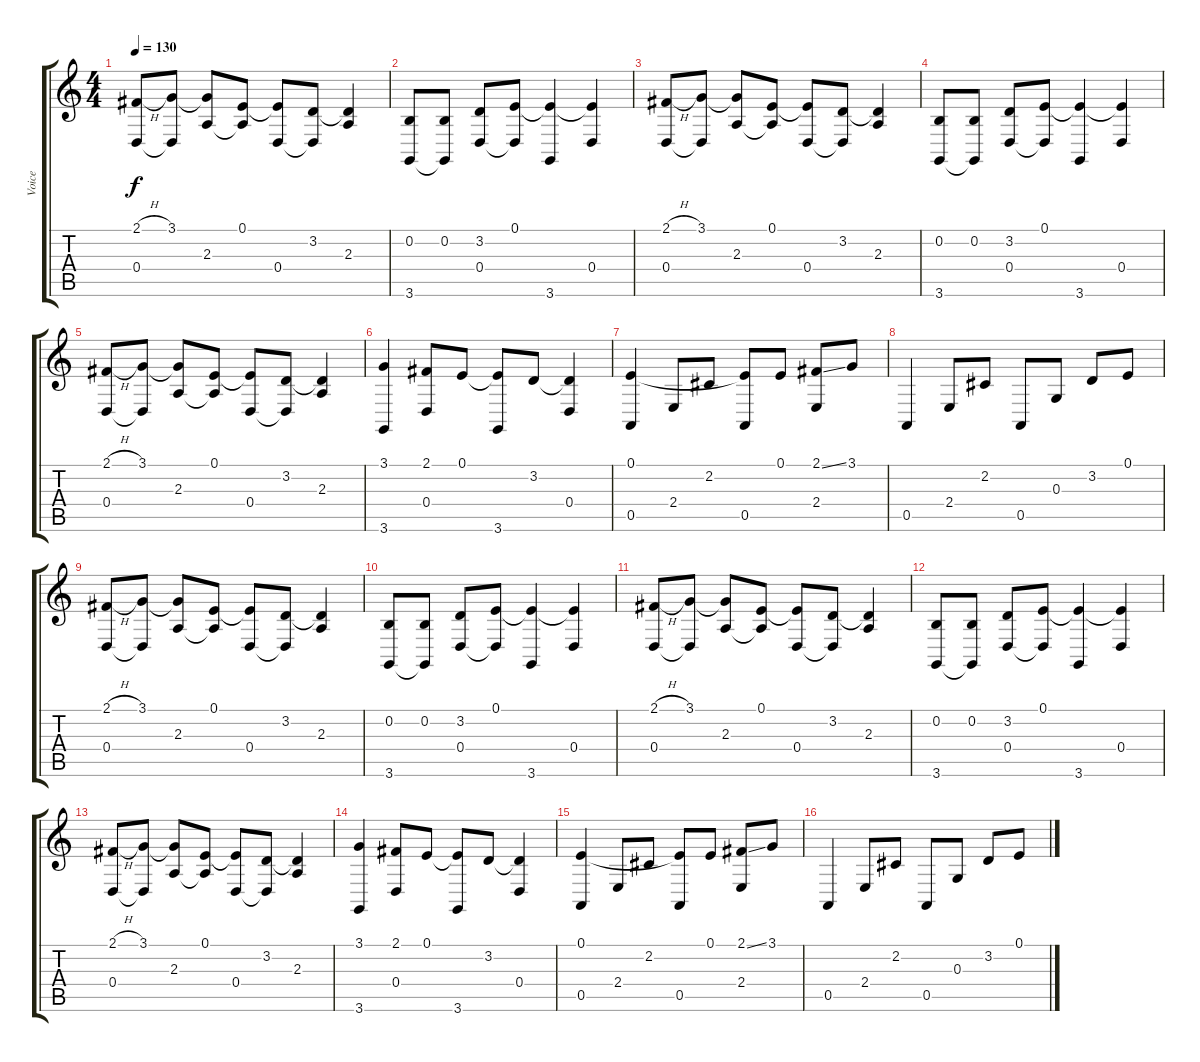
\track ("Voice" "Voice") {instrument voiceoohs}
\staff {score tabs}
\tuning (E4 B3 G3 D3 A2 E2) {hide}
\ts (4 4)
\tempo 130
\clef g2
\ks c
(2.1{h} 0.4).8{dy f} (3.1 0.4{t}).8 (3.1{t} 2.3).8 (0.1 2.3{t}).8 (0.1{t} 0.4).8 (3.2 0.4{t}).8 (3.2{t} 2.3).4 |
(0.2 3.6).8 (0.2 3.6{t}).8 (3.2 0.4).8 (0.1 0.4{t}).8 (0.1{t} 3.6).4 (0.1{t} 0.4).4 |
(2.1{h} 0.4).8 (3.1 0.4{t}).8 (3.1{t} 2.3).8 (0.1 2.3{t}).8 (0.1{t} 0.4).8 (3.2 0.4{t}).8 (3.2{t} 2.3).4 |
(0.2 3.6).8 (0.2 3.6{t}).8 (3.2 0.4).8 (0.1 0.4{t}).8 (0.1{t} 3.6).4 (0.1{t} 0.4).4 |
(2.1{h} 0.4).8 (3.1 0.4{t}).8 (3.1{t} 2.3).8 (0.1 2.3{t}).8 (0.1{t} 0.4).8 (3.2 0.4{t}).8 (3.2{t} 2.3).4 |
(3.1 3.6).4 (2.1 0.4).8 0.1.8 (0.1{t} 3.6).8 3.2.8 (3.2{t} 0.4).4 |
(0.1 0.5).4 2.4.8 2.2.8 (0.1{t} 0.5).8 0.1.8 (2.1{ss} 2.4).8 3.1.8 |
0.5.4 2.4.8 2.2.8 0.5.8 0.3.8 3.2.8 0.1.8 |
(2.1{h} 0.4).8 (3.1 0.4{t}).8 (3.1{t} 2.3).8 (0.1 2.3{t}).8 (0.1{t} 0.4).8 (3.2 0.4{t}).8 (3.2{t} 2.3).4 |
(0.2 3.6).8 (0.2 3.6{t}).8 (3.2 0.4).8 (0.1 0.4{t}).8 (0.1{t} 3.6).4 (0.1{t} 0.4).4 |
(2.1{h} 0.4).8 (3.1 0.4{t}).8 (3.1{t} 2.3).8 (0.1 2.3{t}).8 (0.1{t} 0.4).8 (3.2 0.4{t}).8 (3.2{t} 2.3).4 |
(0.2 3.6).8 (0.2 3.6{t}).8 (3.2 0.4).8 (0.1 0.4{t}).8 (0.1{t} 3.6).4 (0.1{t} 0.4).4 |
(2.1{h} 0.4).8 (3.1 0.4{t}).8 (3.1{t} 2.3).8 (0.1 2.3{t}).8 (0.1{t} 0.4).8 (3.2 0.4{t}).8 (3.2{t} 2.3).4 |
(3.1 3.6).4 (2.1 0.4).8 0.1.8 (0.1{t} 3.6).8 3.2.8 (3.2{t} 0.4).4 |
(0.1 0.5).4 2.4.8 2.2.8 (0.1{t} 0.5).8 0.1.8 (2.1{ss} 2.4).8 3.1.8 |
0.5.4 2.4.8 2.2.8 0.5.8 0.3.8 3.2.8 0.1.8
